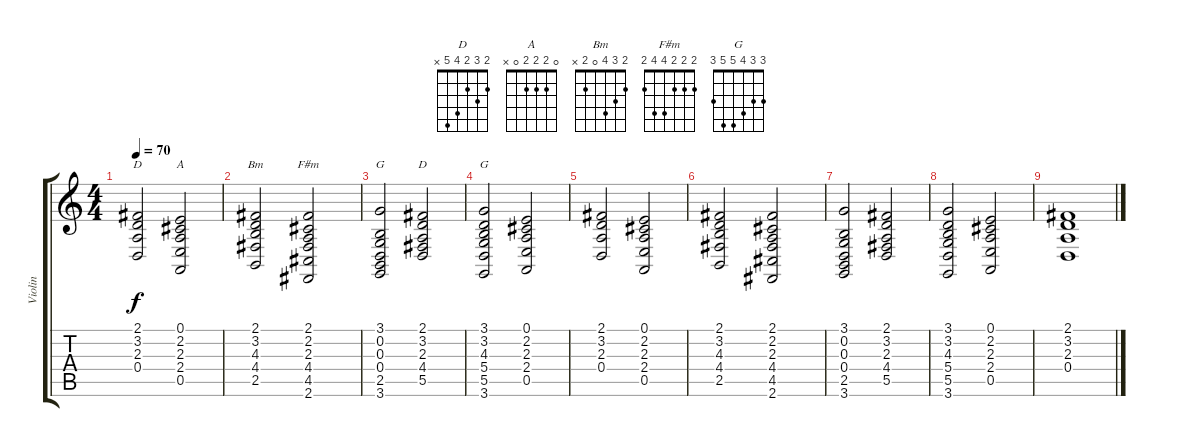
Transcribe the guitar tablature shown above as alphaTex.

\track ("Violin" "Violin") {instrument violin}
\staff {score tabs}
\tuning (E4 B3 G3 D3 A2 E2) {hide}
\chord ("D" 2 3 2 0 x x)
\chord ("A" 0 2 2 2 0 x)
\chord ("Bm" 2 3 4 0 2 x)
\chord ("F#m" 2 2 2 4 4 2)
\chord ("G" 3 0 0 0 2 3)
\chord ("D" 2 3 2 4 5 x)
\chord ("G" 3 3 4 5 5 3)
\ts (4 4)
\tempo 70
\clef g2
\ks c
(2.1 3.2 2.3 0.4).2{ch "D" dy f} (0.1 2.2 2.3 2.4 0.5).2{ch "A"} |
(2.1 3.2 4.3 4.4 2.5).2{ch "Bm"} (2.1 2.2 2.3 4.4 4.5 2.6).2{ch "F#m"} |
(3.1 0.2 0.3 0.4 2.5 3.6).2{ch "G"} (2.1 3.2 2.3 4.4 5.5).2{ch "D"} |
(3.1 3.2 4.3 5.4 5.5 3.6).2{ch "G"} (0.1 2.2 2.3 2.4 0.5).2 |
(2.1 3.2 2.3 0.4).2 (0.1 2.2 2.3 2.4 0.5).2 |
(2.1 3.2 4.3 4.4 2.5).2 (2.1 2.2 2.3 4.4 4.5 2.6).2 |
(3.1 0.2 0.3 0.4 2.5 3.6).2 (2.1 3.2 2.3 4.4 5.5).2 |
(3.1 3.2 4.3 5.4 5.5 3.6).2 (0.1 2.2 2.3 2.4 0.5).2 |
(2.1 3.2 2.3 0.4).1
